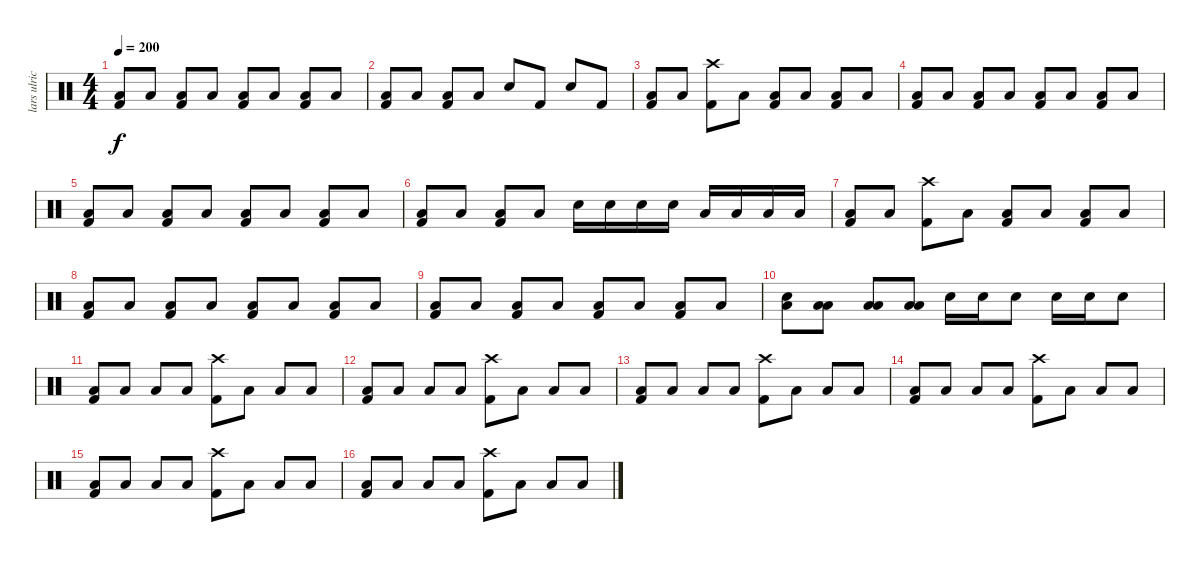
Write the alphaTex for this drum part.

\track ("lars ulrich" "lars ulric") {instrument percussion}
\staff {score}
\articulation defaults
\ts (4 4)
\tempo 200
\clef neutral
\ks c
("Low Floor Tom (hit)" "Kick (hit) 2").8{dy f} "Low Floor Tom (hit)".8 ("Low Floor Tom (hit)" "Kick (hit) 2").8 "Low Floor Tom (hit)".8 ("Low Floor Tom (hit)" "Kick (hit) 2").8 "Low Floor Tom (hit)".8 ("Low Floor Tom (hit)" "Kick (hit) 2").8 "Low Floor Tom (hit)".8 |
("Low Floor Tom (hit)" "Kick (hit) 2").8 "Low Floor Tom (hit)".8 ("Low Floor Tom (hit)" "Kick (hit) 2").8 "Low Floor Tom (hit)".8 "Electric Snare (hit)".8 "Kick (hit) 2".8 "Electric Snare (hit)".8 "Kick (hit) 2".8 |
("Low Floor Tom (hit)" "Kick (hit) 2").8 "Low Floor Tom (hit)".8 ("Crash high (hit)" "Kick (hit) 2").8 "Low Floor Tom (hit)".8 ("Low Floor Tom (hit)" "Kick (hit) 2").8 "Low Floor Tom (hit)".8 ("Low Floor Tom (hit)" "Kick (hit) 2").8 "Low Floor Tom (hit)".8 |
("Low Floor Tom (hit)" "Kick (hit) 2").8 "Low Floor Tom (hit)".8 ("Low Floor Tom (hit)" "Kick (hit) 2").8 "Low Floor Tom (hit)".8 ("Low Floor Tom (hit)" "Kick (hit) 2").8 "Low Floor Tom (hit)".8 ("Low Floor Tom (hit)" "Kick (hit) 2").8 "Low Floor Tom (hit)".8 |
("Low Floor Tom (hit)" "Kick (hit) 2").8 "Low Floor Tom (hit)".8 ("Low Floor Tom (hit)" "Kick (hit) 2").8 "Low Floor Tom (hit)".8 ("Low Floor Tom (hit)" "Kick (hit) 2").8 "Low Floor Tom (hit)".8 ("Low Floor Tom (hit)" "Kick (hit) 2").8 "Low Floor Tom (hit)".8 |
("Low Floor Tom (hit)" "Kick (hit) 2").8 "Low Floor Tom (hit)".8 ("Low Floor Tom (hit)" "Kick (hit) 2").8 "Low Floor Tom (hit)".8 "Electric Snare (hit)".16 "Electric Snare (hit)".16 "Electric Snare (hit)".16 "Electric Snare (hit)".16 "Low Tom (hit)".16 "Low Tom (hit)".16 "Low Floor Tom (hit)".16 "Low Floor Tom (hit)".16 |
("Low Floor Tom (hit)" "Kick (hit) 2").8 "Low Floor Tom (hit)".8 ("Crash high (hit)" "Kick (hit) 2").8 "Low Floor Tom (hit)".8 ("Low Floor Tom (hit)" "Kick (hit) 2").8 "Low Floor Tom (hit)".8 ("Low Floor Tom (hit)" "Kick (hit) 2").8 "Low Floor Tom (hit)".8 |
("Low Floor Tom (hit)" "Kick (hit) 2").8 "Low Floor Tom (hit)".8 ("Low Floor Tom (hit)" "Kick (hit) 2").8 "Low Floor Tom (hit)".8 ("Low Floor Tom (hit)" "Kick (hit) 2").8 "Low Floor Tom (hit)".8 ("Low Floor Tom (hit)" "Kick (hit) 2").8 "Low Floor Tom (hit)".8 |
("Low Floor Tom (hit)" "Kick (hit) 2").8 "Low Floor Tom (hit)".8 ("Low Floor Tom (hit)" "Kick (hit) 2").8 "Low Floor Tom (hit)".8 ("Low Floor Tom (hit)" "Kick (hit) 2").8 "Low Floor Tom (hit)".8 ("Low Floor Tom (hit)" "Kick (hit) 2").8 "Low Floor Tom (hit)".8 |
("Snare (hit)" "Low Floor Tom (hit)").8 ("Low Tom (hit)" "Low Floor Tom (hit)").8 ("Low Tom (hit)" "Low Floor Tom (hit)").8 ("Low Tom (hit)" "Low Floor Tom (hit)").8 "Electric Snare (hit)".16 "Electric Snare (hit)".16 "Electric Snare (hit)".8 "Electric Snare (hit)".16 "Electric Snare (hit)".16 "Electric Snare (hit)".8 |
("Low Floor Tom (hit)" "Kick (hit) 2").8 "Low Floor Tom (hit)".8 "Low Floor Tom (hit)".8 "Low Floor Tom (hit)".8 ("Crash high (hit)" "Kick (hit) 2").8 "Low Floor Tom (hit)".8 "Low Floor Tom (hit)".8 "Low Floor Tom (hit)".8 |
("Low Floor Tom (hit)" "Kick (hit) 2").8 "Low Floor Tom (hit)".8 "Low Floor Tom (hit)".8 "Low Floor Tom (hit)".8 ("Crash high (hit)" "Kick (hit) 2").8 "Low Floor Tom (hit)".8 "Low Floor Tom (hit)".8 "Low Floor Tom (hit)".8 |
("Low Floor Tom (hit)" "Kick (hit) 2").8 "Low Floor Tom (hit)".8 "Low Floor Tom (hit)".8 "Low Floor Tom (hit)".8 ("Crash high (hit)" "Kick (hit) 2").8 "Low Floor Tom (hit)".8 "Low Floor Tom (hit)".8 "Low Floor Tom (hit)".8 |
("Low Floor Tom (hit)" "Kick (hit) 2").8 "Low Floor Tom (hit)".8 "Low Floor Tom (hit)".8 "Low Floor Tom (hit)".8 ("Crash high (hit)" "Kick (hit) 2").8 "Low Floor Tom (hit)".8 "Low Floor Tom (hit)".8 "Low Floor Tom (hit)".8 |
("Low Floor Tom (hit)" "Kick (hit) 2").8 "Low Floor Tom (hit)".8 "Low Floor Tom (hit)".8 "Low Floor Tom (hit)".8 ("Crash high (hit)" "Kick (hit) 2").8 "Low Floor Tom (hit)".8 "Low Floor Tom (hit)".8 "Low Floor Tom (hit)".8 |
("Low Floor Tom (hit)" "Kick (hit) 2").8 "Low Floor Tom (hit)".8 "Low Floor Tom (hit)".8 "Low Floor Tom (hit)".8 ("Crash high (hit)" "Kick (hit) 2").8 "Low Floor Tom (hit)".8 "Low Floor Tom (hit)".8 "Low Floor Tom (hit)".8
